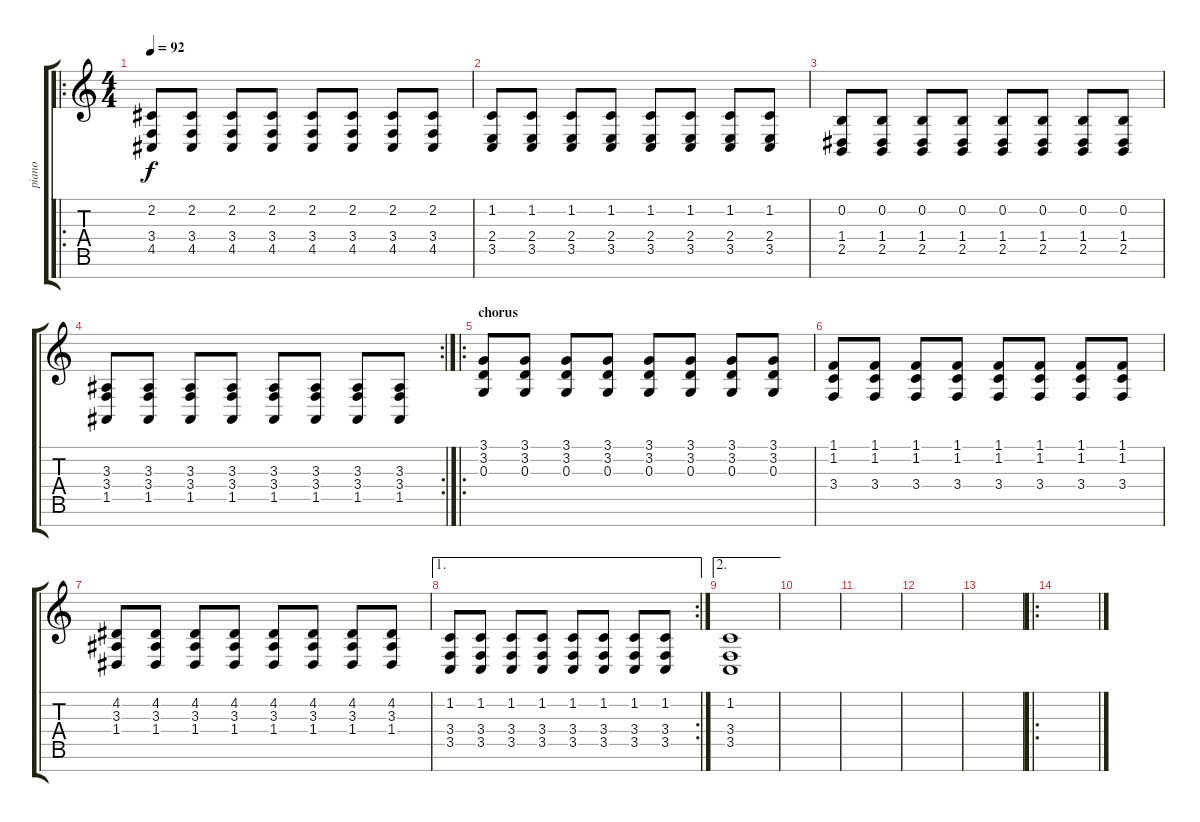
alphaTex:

\track ("piano" "piano") {instrument electricgrandpiano}
\staff {score tabs}
\tuning (E4 B3 G3 D3 A2 E2 B1) {hide}
\ro
\ts (4 4)
\tempo 92
\clef g2
\ks c
(2.2 3.4 4.5).8{dy f} (2.2 3.4 4.5).8 (2.2 3.4 4.5).8 (2.2 3.4 4.5).8 (2.2 3.4 4.5).8 (2.2 3.4 4.5).8 (2.2 3.4 4.5).8 (2.2 3.4 4.5).8 |
(1.2 2.4 3.5).8 (1.2 2.4 3.5).8 (1.2 2.4 3.5).8 (1.2 2.4 3.5).8 (1.2 2.4 3.5).8 (1.2 2.4 3.5).8 (1.2 2.4 3.5).8 (1.2 2.4 3.5).8 |
(0.2 1.4 2.5).8 (0.2 1.4 2.5).8 (0.2 1.4 2.5).8 (0.2 1.4 2.5).8 (0.2 1.4 2.5).8 (0.2 1.4 2.5).8 (0.2 1.4 2.5).8 (0.2 1.4 2.5).8 |
\rc 2
(3.3 3.4 1.5).8 (3.3 3.4 1.5).8 (3.3 3.4 1.5).8 (3.3 3.4 1.5).8 (3.3 3.4 1.5).8 (3.3 3.4 1.5).8 (3.3 3.4 1.5).8 (3.3 3.4 1.5).8 |
\ro
\section ("" "chorus")
(3.1 3.2 0.3).8 (3.1 3.2 0.3).8 (3.1 3.2 0.3).8 (3.1 3.2 0.3).8 (3.1 3.2 0.3).8 (3.1 3.2 0.3).8 (3.1 3.2 0.3).8 (3.1 3.2 0.3).8 |
(1.1 1.2 3.4).8 (1.1 1.2 3.4).8 (1.1 1.2 3.4).8 (1.1 1.2 3.4).8 (1.1 1.2 3.4).8 (1.1 1.2 3.4).8 (1.1 1.2 3.4).8 (1.1 1.2 3.4).8 |
(4.2 3.3 1.4).8 (4.2 3.3 1.4).8 (4.2 3.3 1.4).8 (4.2 3.3 1.4).8 (4.2 3.3 1.4).8 (4.2 3.3 1.4).8 (4.2 3.3 1.4).8 (4.2 3.3 1.4).8 |
\ae 1
\rc 2
(1.2 3.4 3.5).8 (1.2 3.4 3.5).8 (1.2 3.4 3.5).8 (1.2 3.4 3.5).8 (1.2 3.4 3.5).8 (1.2 3.4 3.5).8 (1.2 3.4 3.5).8 (1.2 3.4 3.5).8 |
\ae 2
(1.2 3.4 3.5).1 |
|
|
|
|
\ro
